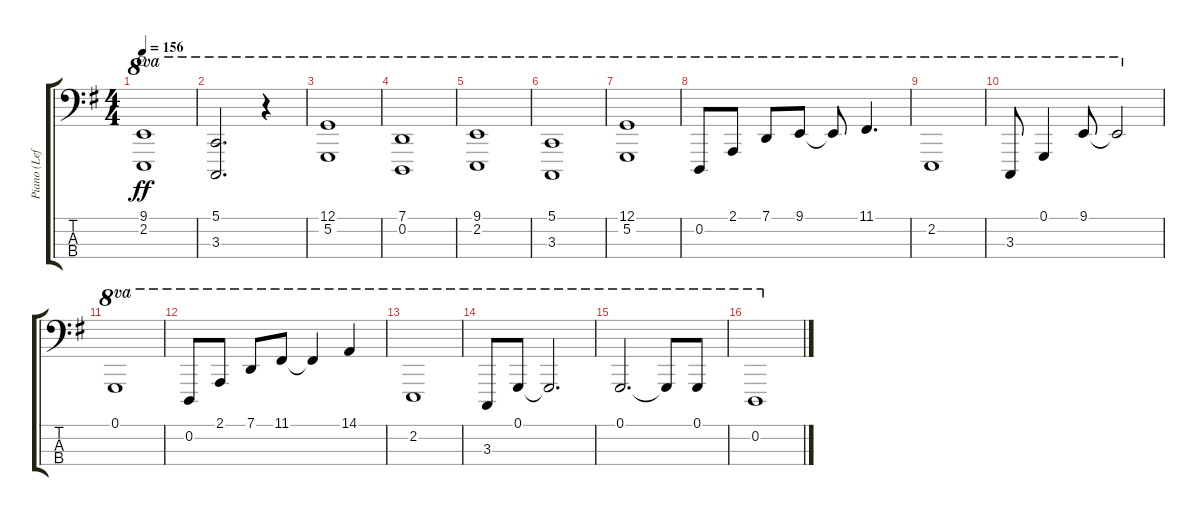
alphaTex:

\track ("Piano (Left Hand)" "Piano (Lef") {instrument acousticgrandpiano}
\staff {score tabs}
\tuning (G2 D2 A1 E1) {hide}
\ts (4 4)
\section ("" "C")
\tempo 156
\clef f4
\ks g
(9.1 2.2).1{ot 8va dy ff} |
(5.1 3.3).2{d ot 8va} r.4{ot 8va} |
(12.1 5.2).1{ot 8va} |
(7.1 0.2).1{ot 8va} |
(9.1 2.2).1{ot 8va} |
(5.1 3.3).1{ot 8va} |
(12.1 5.2).1{ot 8va} |
0.2.8{ot 8va} 2.1.8{ot 8va} 7.1.8{ot 8va} 9.1.8{ot 8va} 9.1{t}.8{ot 8va} 11.1.4{d ot 8va} |
2.2.1{ot 8va} |
3.3.8{ot 8va} 0.1.4{ot 8va} 9.1.8{ot 8va} 9.1{t}.2{ot 8va} |
0.1.1{ot 8va} |
0.2.8{ot 8va} 2.1.8{ot 8va} 7.1.8{ot 8va} 11.1.8{ot 8va} 11.1{t}.4{ot 8va} 14.1.4{ot 8va} |
2.2.1{ot 8va} |
3.3.8{ot 8va} 0.1.8{ot 8va} 0.1{t}.2{d ot 8va} |
0.1.2{d ot 8va} 0.1{t}.8{ot 8va} 0.1.8{ot 8va} |
0.2.1{ot 8va}
